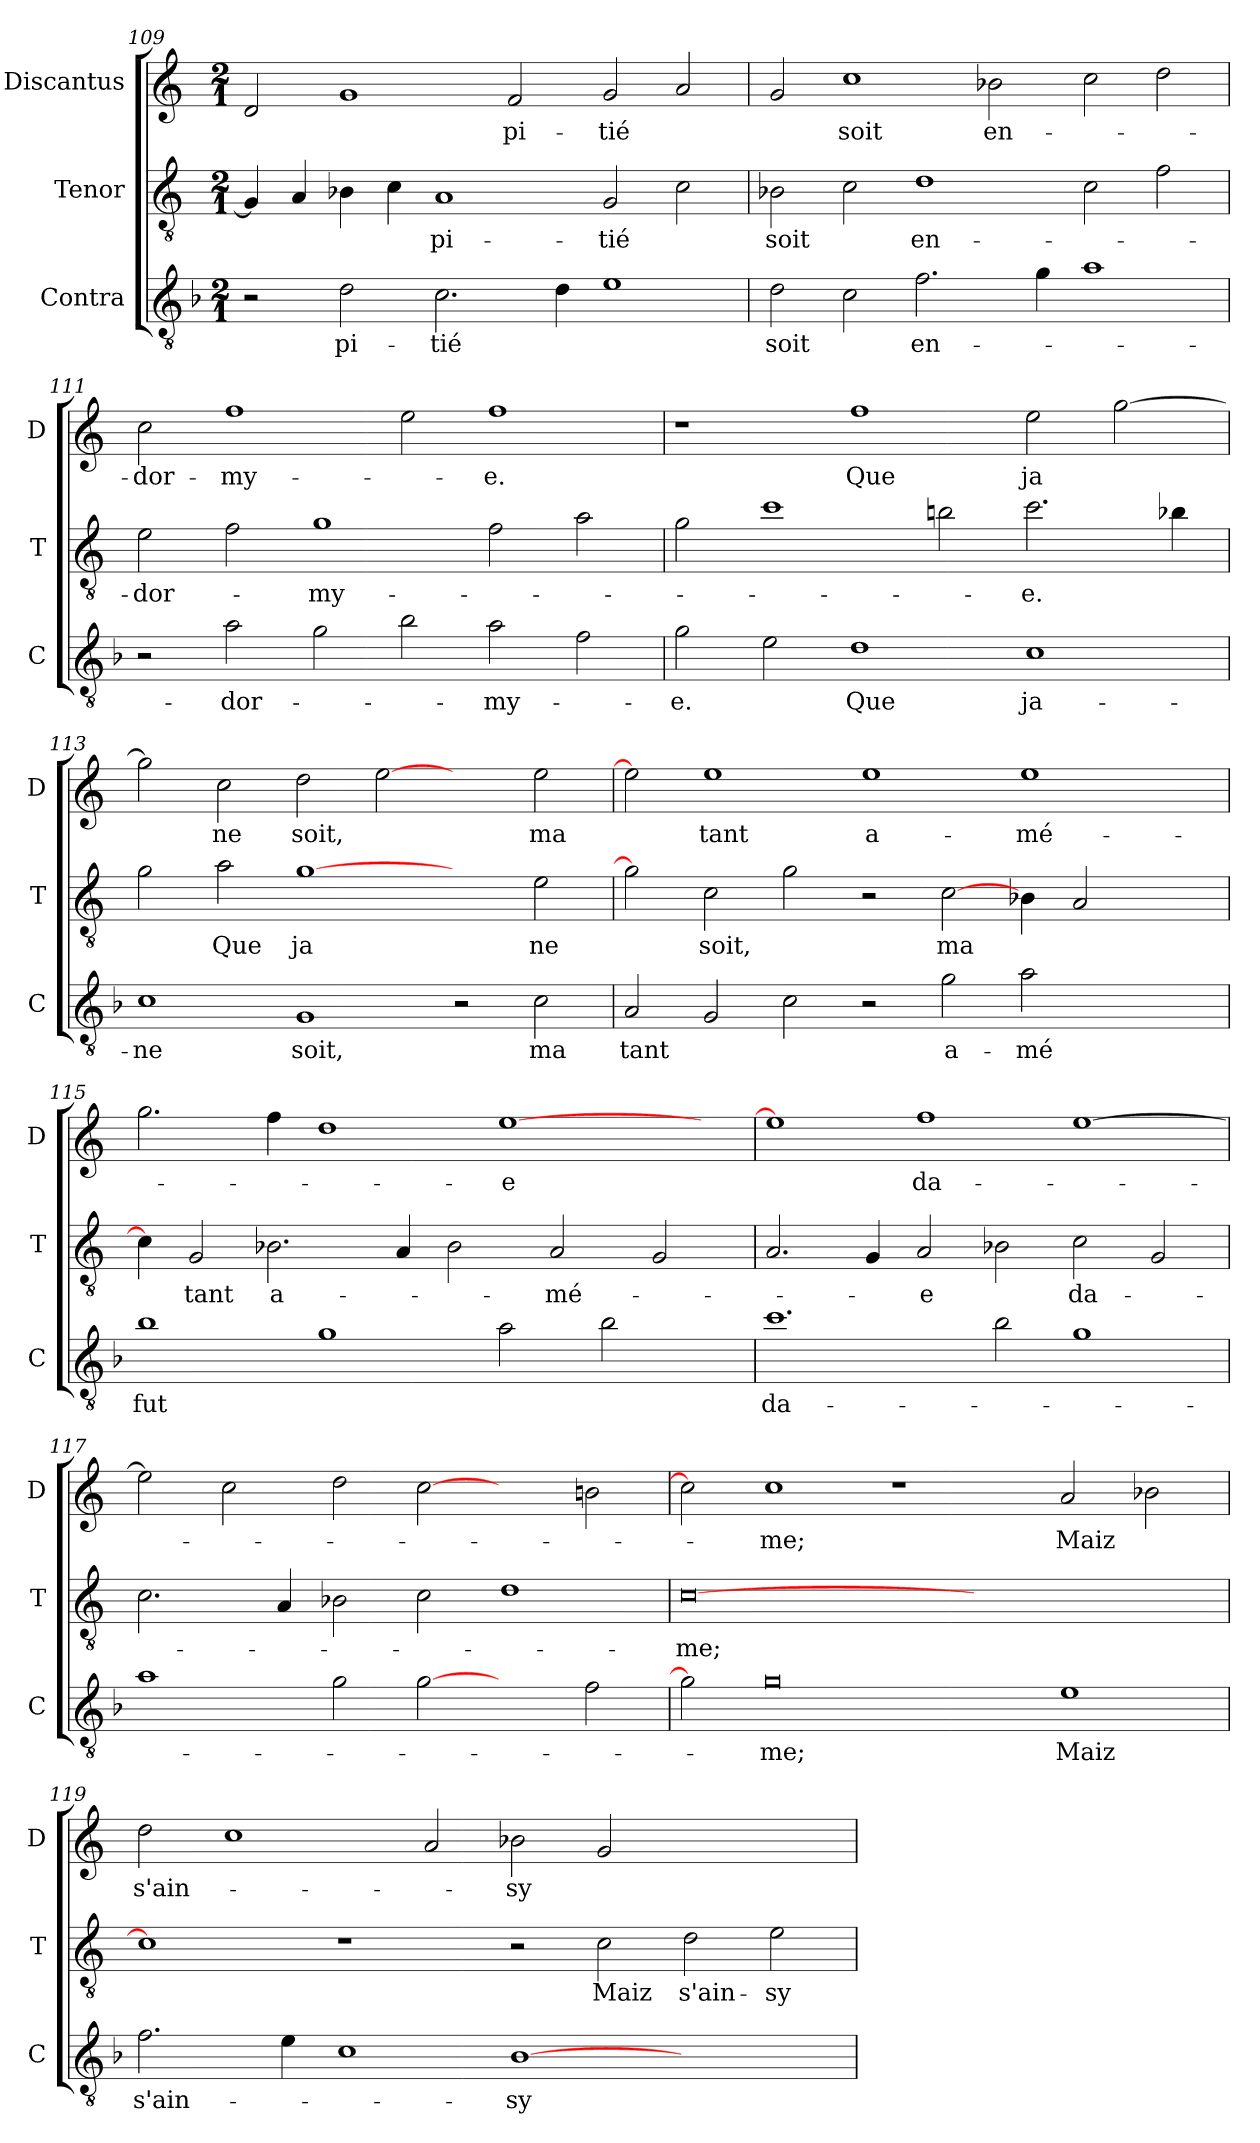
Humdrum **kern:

**kern	**text	**kern	**text	**kern	**text
*part3	*part3	*part2	*part2	*part1	*part1
*staff3	*staff3	*staff2	*staff2	*staff1	*staff1
*I"Contra	*	*I"Tenor	*	*I"Discantus	*
*I'C	*	*I'T	*	*I'D	*
*clefGv2	*	*clefGv2	*	*clefG2	*
*k[b-]	*	*k[]	*	*k[]	*
*M2/1	*	*M2/1	*	*M2/1	*
=109	=109	=109	=109	=109	=109
2r	.	4G/]	.	2d/	.
.	.	4A/	.	.	.
2d\	pi-	4B-\	.	1g	.
.	.	4c\	.	.	.
2.c\	-tié	1A	pi-	.	.
.	.	.	.	2f/	pi-
4d\	.	.	.	.	.
1e	.	2G/	-tié	2g/	-tié
.	.	2c\	.	2a/	.
=110	=110	=110	=110	=110	=110
2d\	soit	2B-\	soit	2g/	.
2c\	.	2c\	.	1cc	soit
2.f\	en-	1d	en-	.	.
.	.	.	.	2b-\	en-
4g\	.	.	.	.	.
1a	.	2c\	.	2cc\	.
.	.	2f\	.	2dd\	.
=111	=111	=111	=111	=111	=111
2r	.	2e\	-dor-	2cc\	-dor-
2a\	-dor-	2f\	.	1ff	-my-
2g\	.	1g	-my-	.	.
2b-\	.	.	.	2ee\	.
2a\	-my-	2f\	.	1ff	-e.
2f\	.	2a\	.	.	.
=112	=112	=112	=112	=112	=112
2g\	-e.	2g\	.	1r	.
2e\	.	1cc	.	.	.
1d	Que	.	.	1ff	Que
.	.	2bn\	.	.	.
1c	ja-	2.cc\	-e.	2ee\	ja
.	.	.	.	[2gg\	.
.	.	4b-X\	.	.	.
=113	=113	=113	=113	=113	=113
1c	ne	2g\	.	2gg\]	.
.	.	2a\	Que	2cc\	ne
1G	soit,	[1g	ja	2dd\	soit,
.	.	.	.	[2ee	.
2r	.	2ryy	.	2ryy	.
2c\	ma	2e\	ne	2ee\	ma
=114	=114	=114	=114	=114	=114
2A/	tant	2g]	.	2ee]	.
2G/	.	2c\	soit,	1ee	tant
2c\	.	2g\	.	.	.
2r	.	2r	.	1ee	a-
2g\	a-	[2c\	ma	.	.
2a\	mé	4B-\	.	1ee	-mé-
.	.	2A/	.	.	.
2ryy	.	.	.	.	.
.	.	4ryy	.	.	.
=115	=115	=115	=115	=115	=115
1b-	fut	4c\]	.	2.gg\	.
.	.	2G/	tant	.	.
.	.	2.B-\	a-	4ff\	.
1g	.	.	.	1dd	.
.	.	4A/	.	.	.
.	.	2B-\	.	.	.
2a\	.	.	.	[1ee	-e
.	.	2A/	-mé-	.	.
2b-\	.	.	.	.	.
.	.	2G/	.	.	.
4ryy	.	.	.	4ryy	.
=116	=116	=116	=116	=116	=116
1.cc	da-	2.A/	.	1ee]	.
.	.	4G/	.	.	.
.	.	2A/	-e	1ff	da-
2b-\	.	2B-\	.	.	.
1g	.	2c\	da-	[1ee	.
.	.	2G/	.	.	.
=117	=117	=117	=117	=117	=117
1a	.	2.c\	.	2ee\]	.
.	.	.	.	2cc\	.
.	.	4A/	.	.	.
2g\	.	2B-\	.	2dd\	.
[2g	.	2c\	.	[2cc	.
2ryy	.	1d	.	2ryy	.
2f\	.	.	.	2bn\	.
=118	=118	=118	=118	=118	=118
2g]	.	[0c	-me;	2cc]	.
0g	-me;	.	.	1cc	-me;
.	.	.	.	1r	.
.	.	1.ryy	.	.	.
1e	Maiz	.	.	2a/	Maiz
.	.	.	.	2b-\	.
=119	=119	=119	=119	=119	=119
2.f\	s'ain-	1c]	.	2dd\	s'ain-
.	.	.	.	1cc	.
4e\	.	.	.	.	.
1c	.	1r	.	.	.
.	.	.	.	2a/	.
[1B-	-sy	2r	.	2b-\	-sy
.	.	2c\	Maiz	2g/	.
1ryy	.	2d\	s'ain-	1ryy	.
.	.	2e\	-sy	.	.
=	=	=	=	=	=
*-	*-	*-	*-	*-	*-
